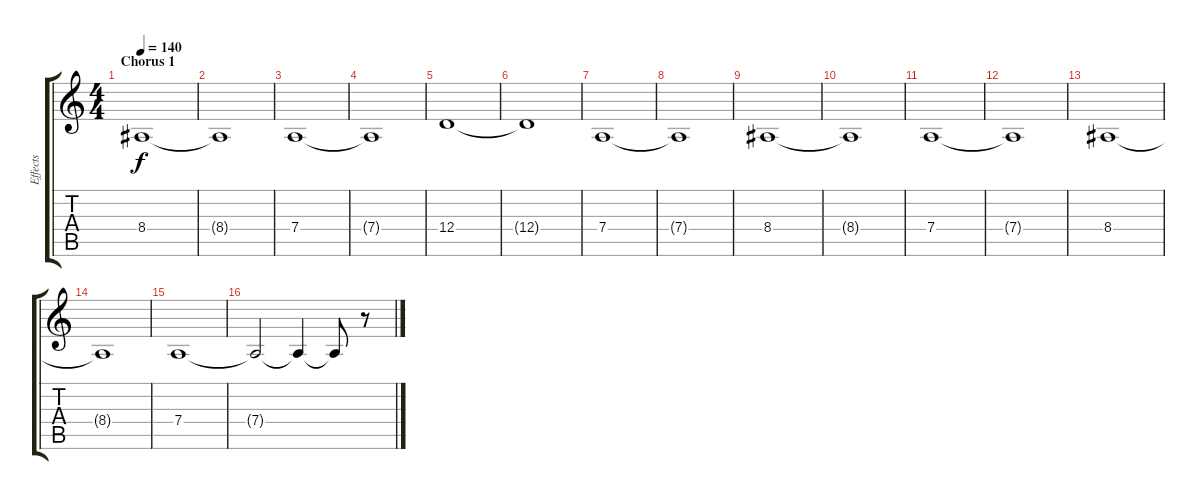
\track ("Effects" "Effects") {instrument synthstrings1}
\staff {score tabs}
\tuning (E4 B3 G3 D3 A2 D2) {hide}
\ts (4 4)
\section ("" "Chorus 1")
\tempo 140
\clef g2
\ks c
8.4.1{dy f} |
8.4{t}.1 |
7.4.1 |
7.4{t}.1 |
12.4.1 |
12.4{t}.1 |
7.4.1 |
7.4{t}.1 |
8.4.1 |
8.4{t}.1 |
7.4.1 |
7.4{t}.1 |
8.4.1 |
8.4{t}.1 |
7.4.1 |
7.4{t}.2 7.4{t}.4 7.4{t}.8 r.8
